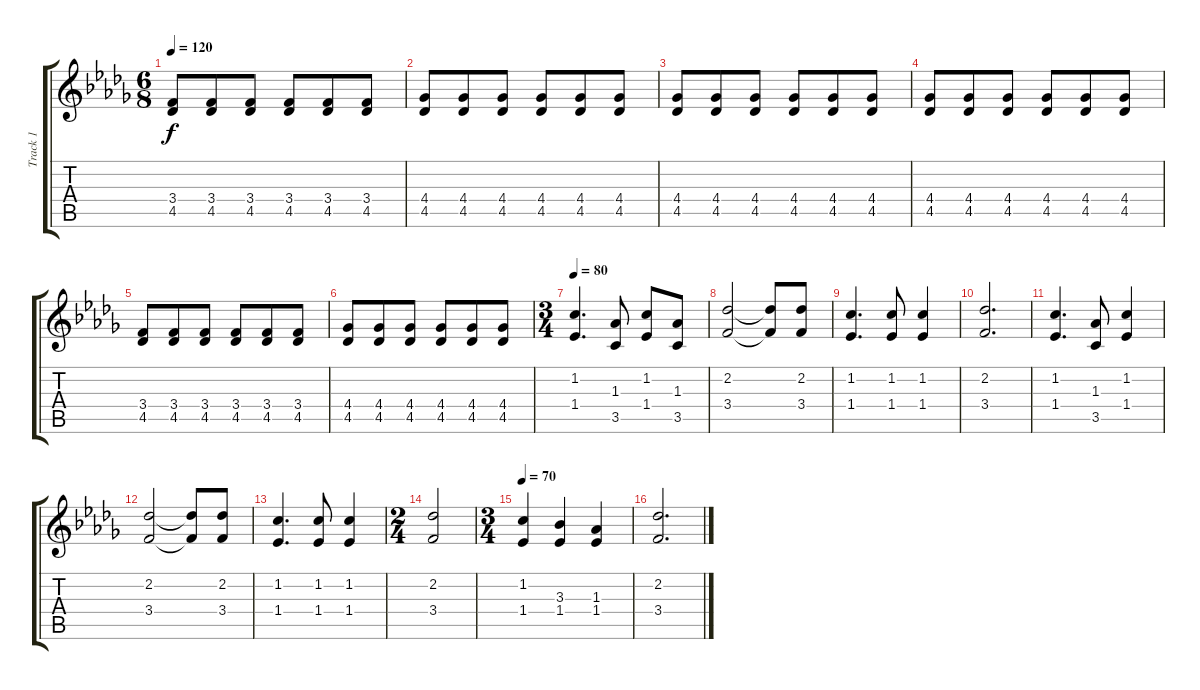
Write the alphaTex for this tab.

\track ("Track 1" "Track 1") {instrument acousticgrandpiano}
\staff {score tabs}
\tuning (E5 B4 G4 D4 A3 E3) {hide}
\ts (6 8)
\tempo 120
\clef g2
\ks db
(3.4 4.5).8{dy f} (3.4 4.5).8 (3.4 4.5).8 (3.4 4.5).8 (3.4 4.5).8 (3.4 4.5).8 |
(4.4 4.5).8 (4.4 4.5).8 (4.4 4.5).8 (4.4 4.5).8 (4.4 4.5).8 (4.4 4.5).8 |
(4.4 4.5).8 (4.4 4.5).8 (4.4 4.5).8 (4.4 4.5).8 (4.4 4.5).8 (4.4 4.5).8 |
(4.4 4.5).8 (4.4 4.5).8 (4.4 4.5).8 (4.4 4.5).8 (4.4 4.5).8 (4.4 4.5).8 |
(3.4 4.5).8 (3.4 4.5).8 (3.4 4.5).8 (3.4 4.5).8 (3.4 4.5).8 (3.4 4.5).8 |
(4.4 4.5).8 (4.4 4.5).8 (4.4 4.5).8 (4.4 4.5).8 (4.4 4.5).8 (4.4 4.5).8 |
\ts (3 4)
\tempo 80
(1.2 1.4).4{d} (1.3 3.5).8 (1.2 1.4).8 (1.3 3.5).8 |
(2.2 3.4).2 (2.2{t} 3.4{t}).8 (2.2 3.4).8 |
(1.2 1.4).4{d} (1.2 1.4).8 (1.2 1.4).4 |
(2.2 3.4).2{d} |
(1.2 1.4).4{d} (1.3 3.5).8 (1.2 1.4).4 |
(2.2 3.4).2 (2.2{t} 3.4{t}).8 (2.2 3.4).8 |
(1.2 1.4).4{d} (1.2 1.4).8 (1.2 1.4).4 |
\ts (2 4)
(2.2 3.4).2 |
\ts (3 4)
\tempo 70
(1.2 1.4).4 (3.3 1.4).4 (1.3 1.4).4 |
(2.2 3.4).2{d}
